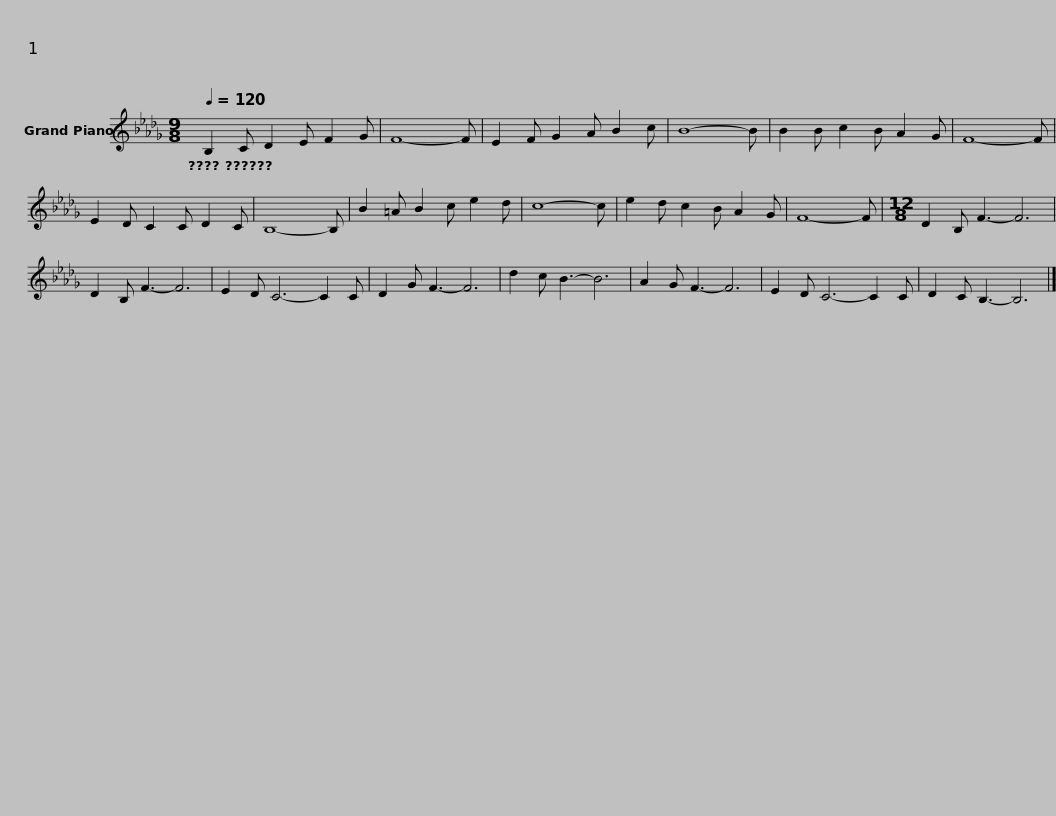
X:1
L:1/8
Q:1/4=120
M:9/8
I:linebreak $
K:Db
V:1 treble
V:1
 B,2 C D2 E F2 G | F8- F | E2 F G2 A B2 c | B8- B | B2 B c2 B A2 G | %5
 F8- F | E2 D C2 C D2 C |$ B,8- B, | B2 =A B2 c e2 d | c8- c | %10
 e2 d c2 B A2 G | F8- F |[M:12/8] D2 B, F3- F6 | D2 B, F3- F6 |$ E2 D C6- C2 C | %15
 D2 G F3- F6 | d2 c B3- B6 | A2 G F3- F6 | E2 D C6- C2 C | D2 C B,3- B,6 |] %20
